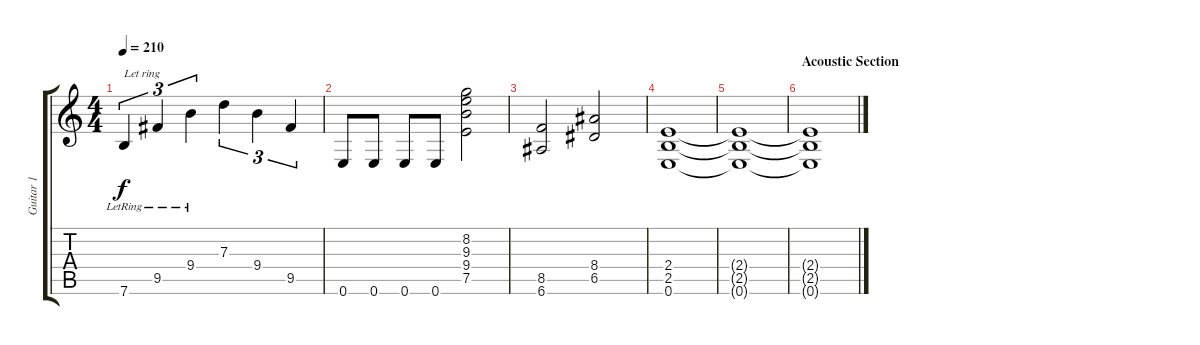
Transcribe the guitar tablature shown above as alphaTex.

\track ("Guitar 1" "Guitar 1") {instrument distortionguitar}
\staff {score tabs}
\tuning (E4 B3 G3 D3 A2 E2) {hide}
\ts (4 4)
\tempo 210
\clef g2
\ks c
7.6{lr}.4{tu (3 2) txt "Let ring" dy f} 9.5{lr}.4{tu (3 2)} 9.4{lr}.4{tu (3 2)} 7.3.4{tu (3 2)} 9.4.4{tu (3 2)} 9.5.4{tu (3 2)} |
0.6.8 0.6.8 0.6.8 0.6.8 (8.2 9.3 9.4 7.5).2 |
(8.5 6.6).2 (8.4 6.5).2 |
(2.4 2.5 0.6).1 |
(2.4{t} 2.5{t} 0.6{t}).1 |
\section ("" "Acoustic Section")
(2.4{t} 2.5{t} 0.6{t}).1
